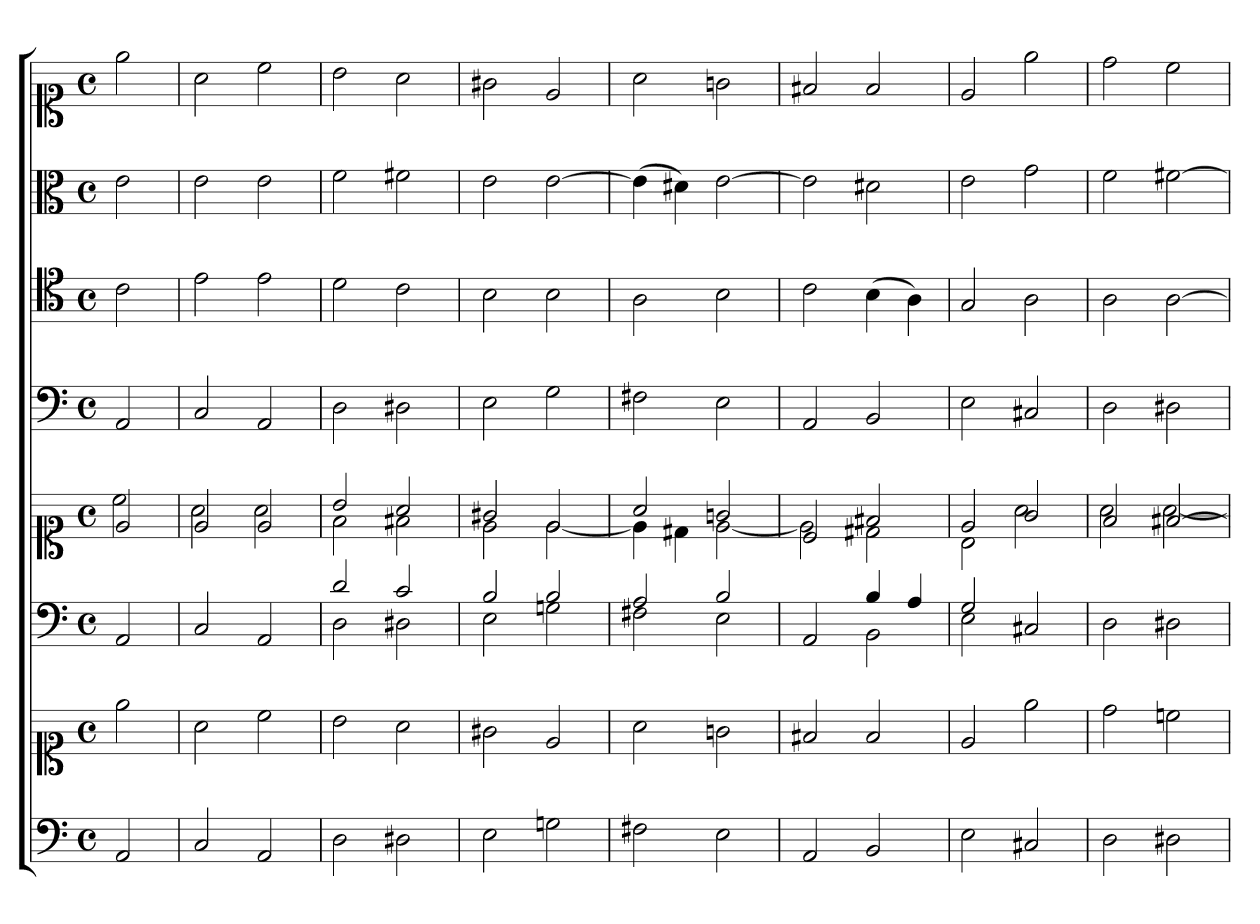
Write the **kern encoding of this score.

**kern	**kern	**kern	**kern	**kern	**kern	**kern	**kern
*part6	*part6	*part5	*part5	*part4	*part3	*part2	*part1
*staff8	*staff7	*staff6	*staff5	*staff4	*staff3	*staff2	*staff1
*clefF4	*clefC1	*clefF4	*clefC1	*clefF4	*clefC4	*clefC3	*clefC1
*k[]	*k[]	*k[]	*k[]	*k[]	*k[]	*k[]	*k[]
*M4/4	*M4/4	*M4/4	*M4/4	*M4/4	*M4/4	*M4/4	*M4/4
*met(c)	*met(c)	*met(c)	*met(c)	*met(c)	*met(c)	*met(c)	*met(c)
*MM180	*MM180	*MM180	*MM180	*MM180	*MM180	*MM180	*MM180
=1	=1	=1	=1	=1	=1	=1	=1
*	*	*	*^	*	*	*	*
2AA	2ee	2AA	2e	2cc	2AA	2c	2e	2ee
=2	=2	=2	=2	=2	=2	=2	=2	=2
2C	2a	2C	2e	2a	2C	2e	2e	2a
2AA	2cc	2AA	2e	2a	2AA	2e	2e	2cc
=3	=3	=3	=3	=3	=3	=3	=3	=3
*	*	*^	*	*	*	*	*	*
2D	2b	2d	2D	2b	2f	2D	2d	2f	2b
2D#X	2a	2c	2D#X	2a	2f#X	2D#X	2c	2f#X	2a
=4	=4	=4	=4	=4	=4	=4	=4	=4	=4
2E	2g#X	2B	2E	2g#X	2e	2E	2B	2e	2g#X
2Gn	2e	2B	2Gn	2e	[2e	2G	2B	[2e	2e
=5	=5	=5	=5	=5	=5	=5	=5	=5	=5
2F#X	2a	2A	2F#X	2a	4e]	2F#X	2A	(4e]	2a
.	.	.	.	.	4d#X	.	.	4d#X)	.
2E	2gn	2B	2E	2gn	[2e	2E	2B	[2e	2gn
=6	=6	=6	=6	=6	=6	=6	=6	=6	=6
2AA	2f#X	2ryy	2AA	2c	2e]	2AA	2c	2e]	2f#X
2BB	2f#	4B	2BB	2f#X	2d#X	2BB	(4B	2d#X	2f#
.	.	4A	.	.	.	.	4A)	.	.
=7	=7	=7	=7	=7	=7	=7	=7	=7	=7
2E	2e	2G	2E	2e	2B	2E	2G	2e	2e
2C#X	2ee	2ryy	2C#X	2g	2a	2C#X	2A	2g	2ee
*	*	*v	*v	*	*	*	*	*	*
=8	=8	=8	=8	=8	=8	=8	=8	=8
2D	2dd	2D	2f	2a	2D	2A	2f	2dd
2D#X	2ccn	2D#X	[2f#X	[2a	2D#X	[2A	[2f#X	2cc
*	*	*	*v	*v	*	*	*	*
=	=	=	=	=	=	=	=
*-	*-	*-	*-	*-	*-	*-	*-
